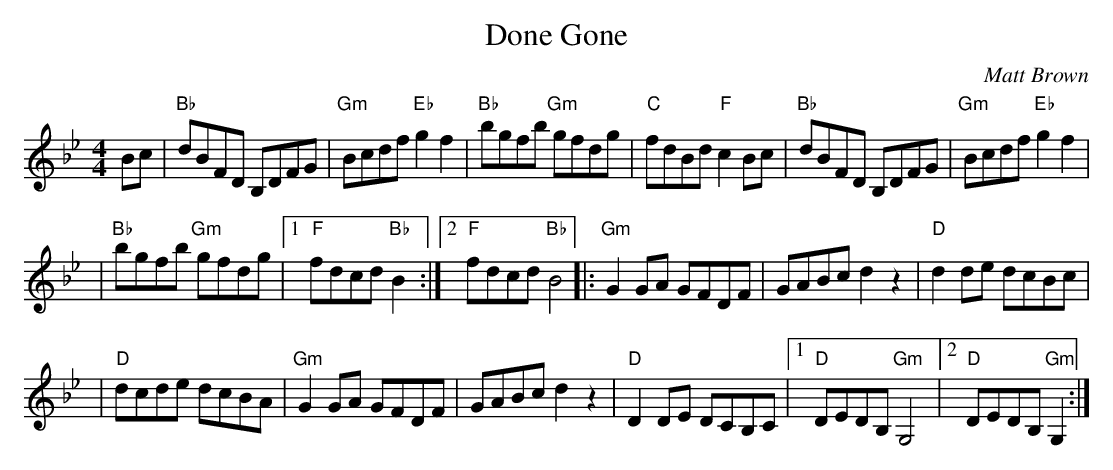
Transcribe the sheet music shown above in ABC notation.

X:1
T:Done Gone
C:Matt Brown
M:4/4
L:1/4
K:Bb
B/c/ \
| "Bb"d/B/F/D/ B,/D/F/G/ \
| "Gm"B/c/d/f/ "Eb"gf \
| "Bb"b/g/f/b/ "Gm"g/f/d/g/ \
| "C"f/d/B/d/ "F"cB/c/ \
| "Bb"d/B/F/D/ B,/D/F/G/ \
| "Gm"B/c/d/f/ "Eb"gf |
| "Bb"b/g/f/b/ "Gm"g/f/d/g/ \
|1 "F"f/d/c/d/ "Bb"B\
:|2 "F"f/d/c/d/ "Bb"B2 \
|: "Gm"GG/A/ G/F/D/F/ \
| G/A/B/c/ dz \
| "D"dd/e/ d/c/B/c/ |
| "D"d/c/d/e/ d/c/B/A/ \
| "Gm"GG/A/ G/F/D/F/ \
| G/A/B/c/ dz \
| "D"DD/E/ D/C/B,/C/\
|1 "D"D/E/D/B,/ "Gm"G,2 \
|2 "D"D/E/D/B,/ "Gm"G, :|
